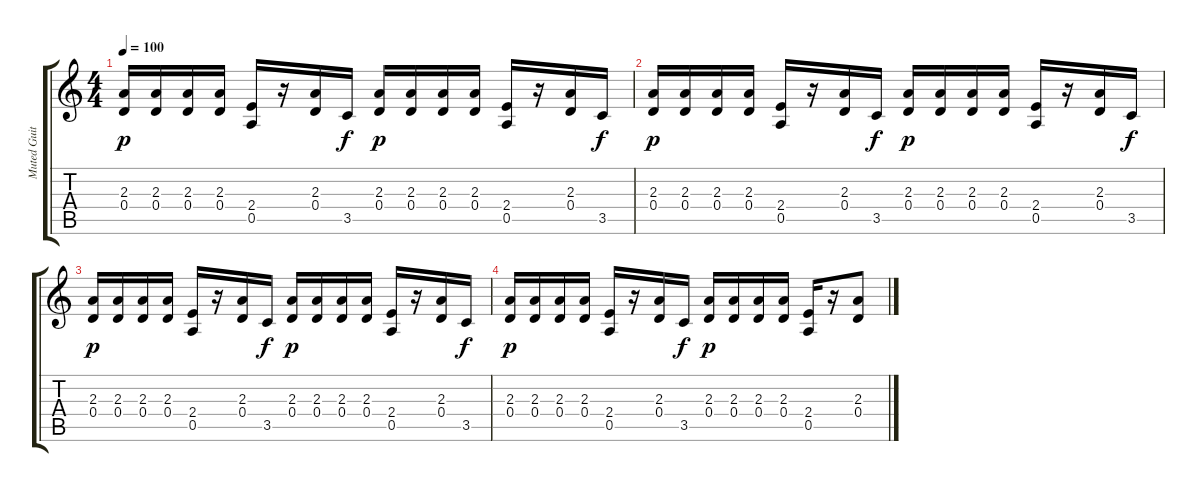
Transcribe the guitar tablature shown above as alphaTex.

\track ("Muted Guitar" "Muted Guit") {instrument electricguitarmuted}
\staff {score tabs}
\tuning (E4 B3 G3 D3 A2 E2) {hide}
\ts (4 4)
\tempo 100
\clef g2
\ks c
(2.3 0.4).16{dy p} (2.3 0.4).16 (2.3 0.4).16 (2.3 0.4).16 (2.4 0.5).16 r.16 (2.3 0.4).16 3.5.16{dy f} (2.3 0.4).16{dy p} (2.3 0.4).16 (2.3 0.4).16 (2.3 0.4).16 (2.4 0.5).16 r.16 (2.3 0.4).16 3.5.16{dy f} |
(2.3 0.4).16{dy p} (2.3 0.4).16 (2.3 0.4).16 (2.3 0.4).16 (2.4 0.5).16 r.16 (2.3 0.4).16 3.5.16{dy f} (2.3 0.4).16{dy p} (2.3 0.4).16 (2.3 0.4).16 (2.3 0.4).16 (2.4 0.5).16 r.16 (2.3 0.4).16 3.5.16{dy f} |
(2.3 0.4).16{dy p} (2.3 0.4).16 (2.3 0.4).16 (2.3 0.4).16 (2.4 0.5).16 r.16 (2.3 0.4).16 3.5.16{dy f} (2.3 0.4).16{dy p} (2.3 0.4).16 (2.3 0.4).16 (2.3 0.4).16 (2.4 0.5).16 r.16 (2.3 0.4).16 3.5.16{dy f} |
(2.3 0.4).16{dy p} (2.3 0.4).16 (2.3 0.4).16 (2.3 0.4).16 (2.4 0.5).16 r.16 (2.3 0.4).16 3.5.16{dy f} (2.3 0.4).16{dy p} (2.3 0.4).16 (2.3 0.4).16 (2.3 0.4).16 (2.4 0.5).16 r.16 (2.3 0.4).8
